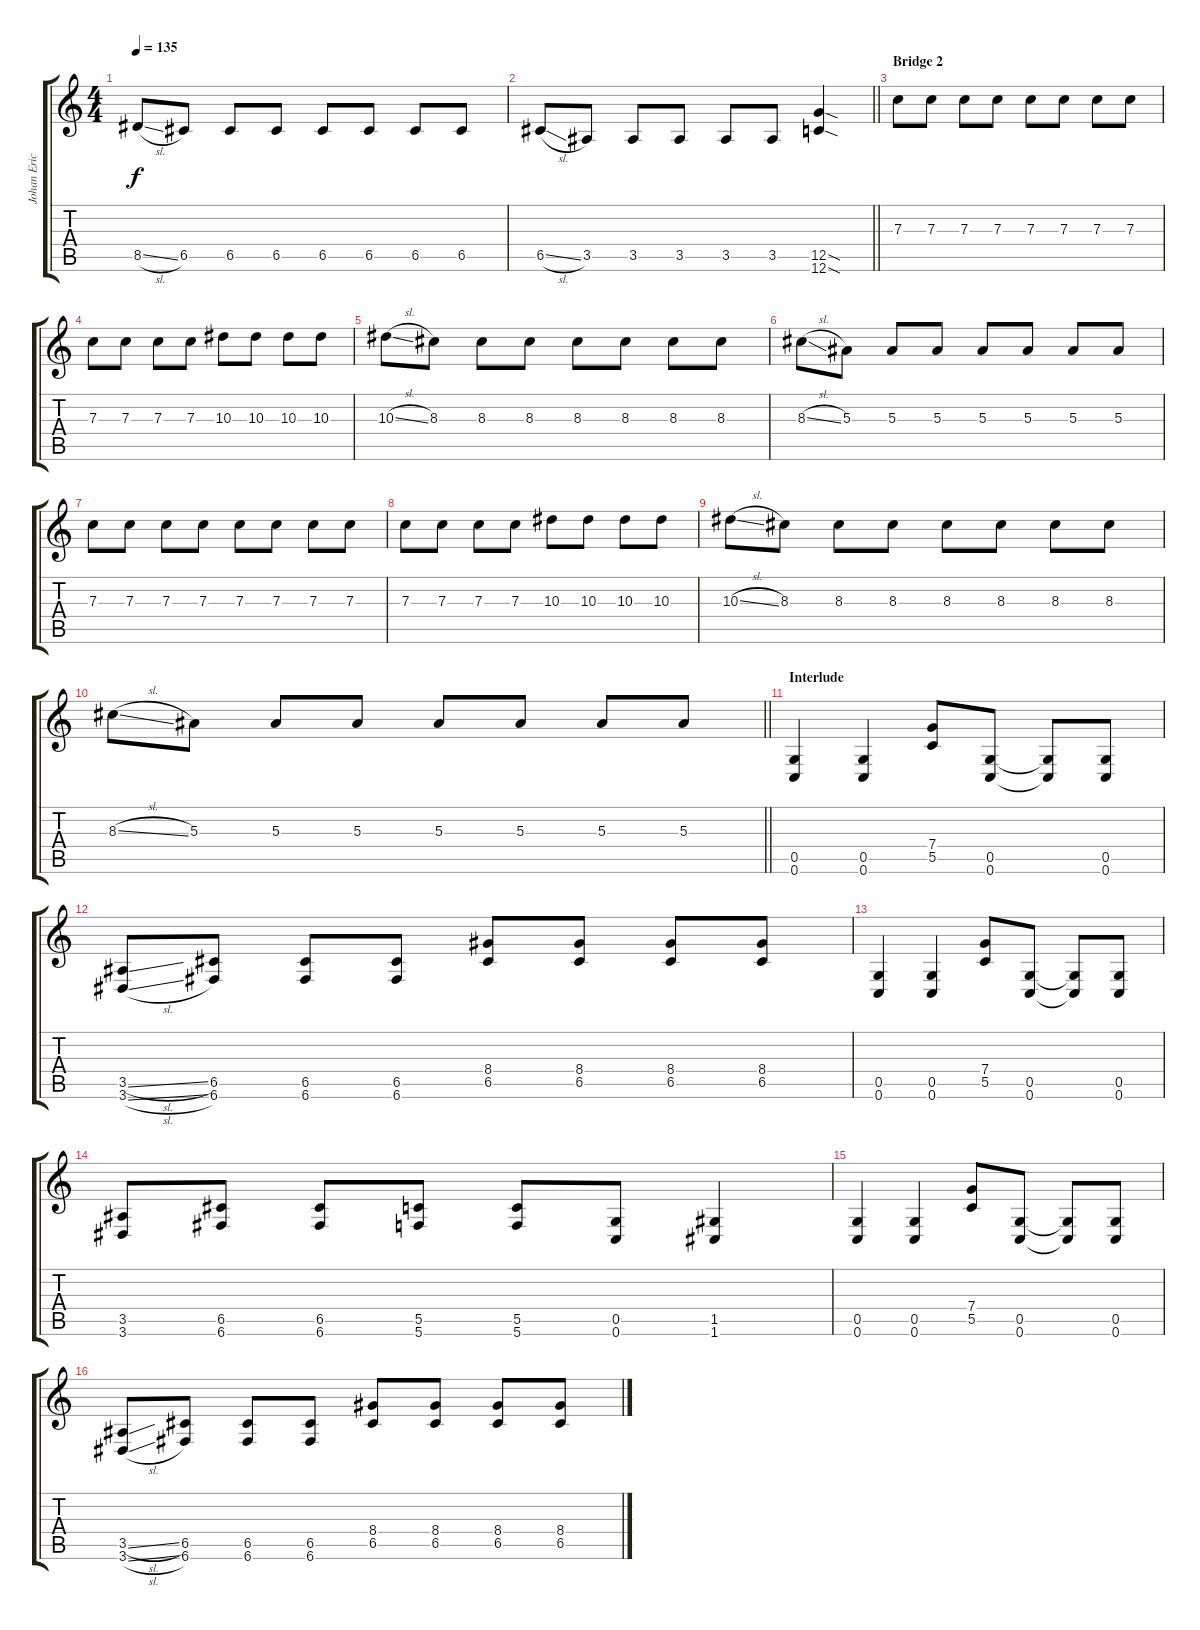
\track ("Johan Ericson " "Johan Eric") {instrument distortionguitar}
\staff {score tabs}
\tuning (D4 A3 F3 C3 G2 C2) {hide}
\ts (4 4)
\tempo 135
\clef g2
\ks c
8.5{sl}.8{dy f} 6.5.8 6.5.8 6.5.8 6.5.8 6.5.8 6.5.8 6.5.8 |
\barLineRight lightlight
6.5{sl}.8 3.5.8 3.5.8 3.5.8 3.5.8 3.5.8 (12.5{sod} 12.6{sod}).4 |
\section ("" "Bridge 2")
7.3.8 7.3.8 7.3.8 7.3.8 7.3.8 7.3.8 7.3.8 7.3.8 |
7.3.8 7.3.8 7.3.8 7.3.8 10.3.8 10.3.8 10.3.8 10.3.8 |
10.3{sl}.8 8.3.8 8.3.8 8.3.8 8.3.8 8.3.8 8.3.8 8.3.8 |
8.3{sl}.8 5.3.8 5.3.8 5.3.8 5.3.8 5.3.8 5.3.8 5.3.8 |
7.3.8 7.3.8 7.3.8 7.3.8 7.3.8 7.3.8 7.3.8 7.3.8 |
7.3.8 7.3.8 7.3.8 7.3.8 10.3.8 10.3.8 10.3.8 10.3.8 |
10.3{sl}.8 8.3.8 8.3.8 8.3.8 8.3.8 8.3.8 8.3.8 8.3.8 |
\barLineRight lightlight
8.3{sl}.8 5.3.8 5.3.8 5.3.8 5.3.8 5.3.8 5.3.8 5.3.8 |
\section ("" "Interlude")
(0.5 0.6).4 (0.5 0.6).4 (7.4 5.5).8 (0.5 0.6).8 (0.5{t} 0.6{t}).8 (0.5 0.6).8 |
(3.5{sl} 3.6{sl}).8 (6.5 6.6).8 (6.5 6.6).8 (6.5 6.6).8 (8.4 6.5).8 (8.4 6.5).8 (8.4 6.5).8 (8.4 6.5).8 |
(0.5 0.6).4 (0.5 0.6).4 (7.4 5.5).8 (0.5 0.6).8 (0.5{t} 0.6{t}).8 (0.5 0.6).8 |
(3.5 3.6).8 (6.5 6.6).8 (6.5 6.6).8 (5.5 5.6).8 (5.5 5.6).8 (0.5 0.6).8 (1.5 1.6).4 |
(0.5 0.6).4 (0.5 0.6).4 (7.4 5.5).8 (0.5 0.6).8 (0.5{t} 0.6{t}).8 (0.5 0.6).8 |
(3.5{sl} 3.6{sl}).8 (6.5 6.6).8 (6.5 6.6).8 (6.5 6.6).8 (8.4 6.5).8 (8.4 6.5).8 (8.4 6.5).8 (8.4 6.5).8
